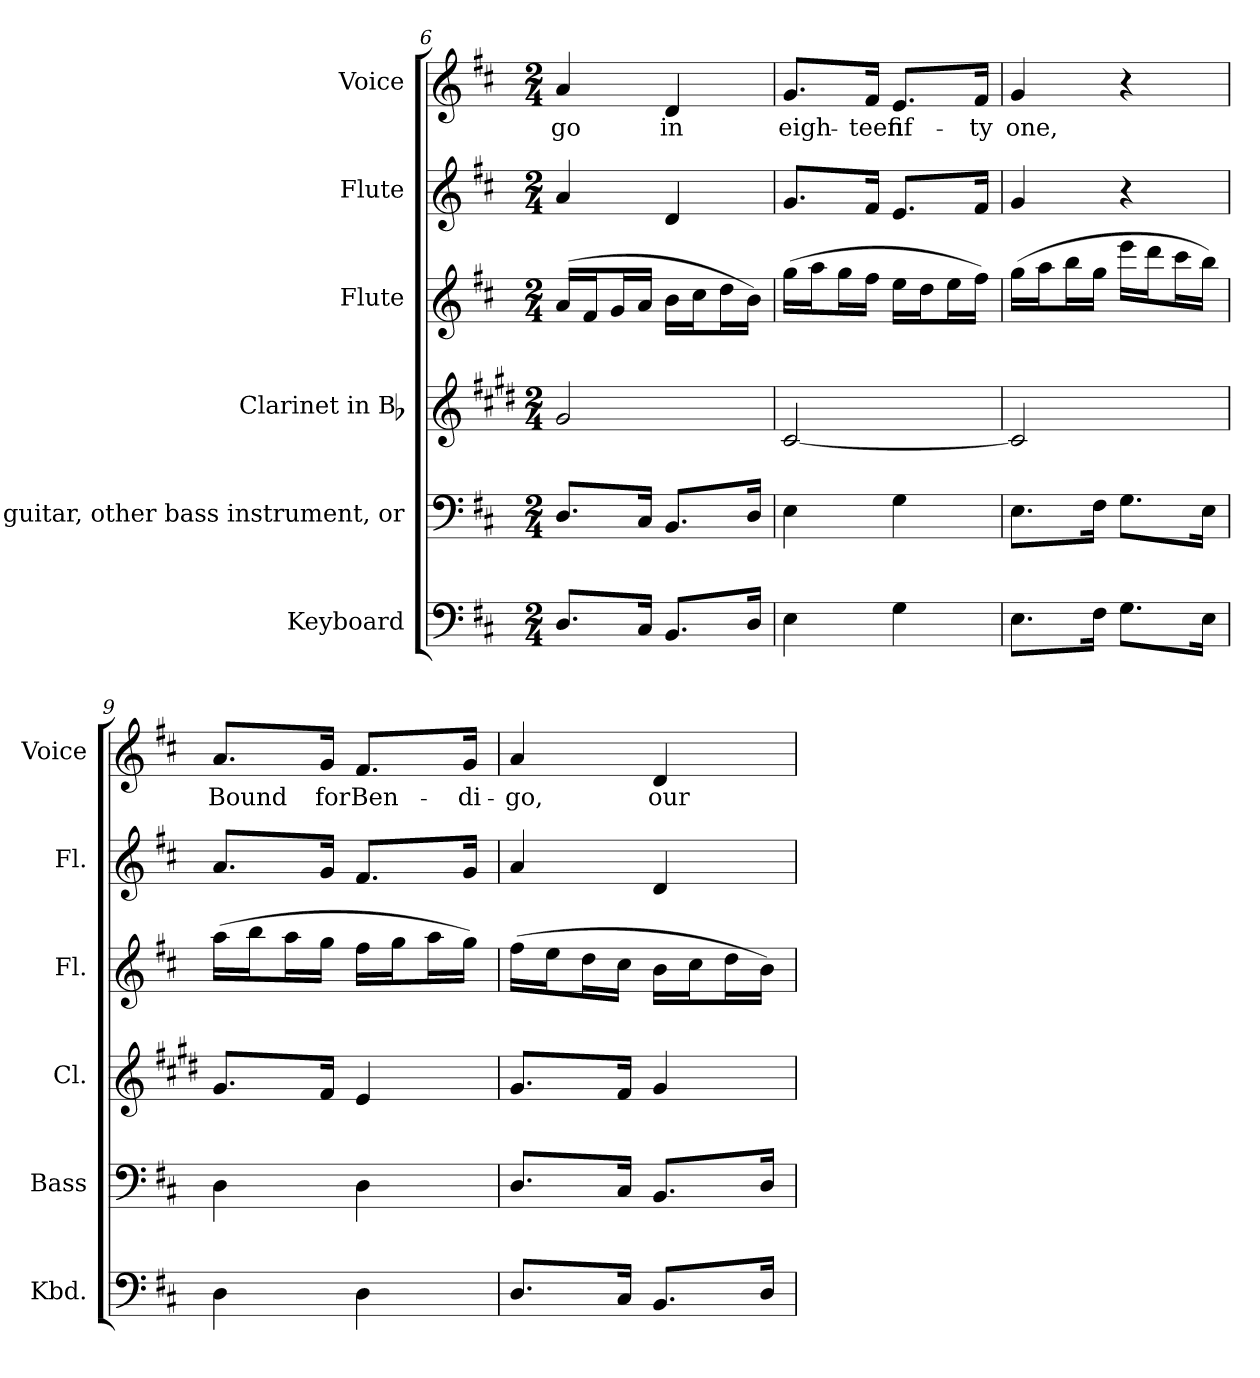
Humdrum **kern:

**kern	**kern	**kern	**kern	**kern	**kern	**text
*part6	*part5	*part4	*part3	*part2	*part1	*part1
*staff6	*staff5	*staff4	*staff3	*staff2	*staff1	*staff1
*I"Keyboard	*I"Bass guitar, other bass instrument,   or	*I"Clarinet in Bb	*I"Flute	*I"Flute	*I"Voice	*
*I'Kbd.	*I'Bass	*I'Cl.	*I'Fl.	*I'Fl.	*I'Voice	*
*clefF4	*clefF4	*clefG2	*clefG2	*clefG2	*clefG2	*
*	*ITrd7c12	*ITrd1c2	*	*	*	*
*k[f#c#]	*k[f#c#]	*k[f#c#]	*k[f#c#]	*k[f#c#]	*k[f#c#]	*
*D:	*D:	*D:	*D:	*D:	*D:	*
*M2/4	*M2/4	*M2/4	*M2/4	*M2/4	*M2/4	*
=6	=6	=6	=6	=6	=6	=6
!	!	!	!	!	!	!LO:LY:b:color=#000000
8.Di/L	8.DDi/L	2f#i/	(16ai/LL	4ai/	4ai/	-go
.	.	.	16f#i/J	.	.	.
.	.	.	16gi/L	.	.	.
16C#i/Jk	16CC#i/Jk	.	16ai/JJ	.	.	.
!	!	!	!	!	!	!LO:LY:b:color=#000000
8.BBi/L	8.BBBi/L	.	16bi\LL	4di/	4di/	in
.	.	.	16cc#i\J	.	.	.
.	.	.	16ddi\L	.	.	.
16Di/Jk	16DDi/Jk	.	16bi\JJ)	.	.	.
!!LO:LB:g=z
=7	=7	=7	=7	=7	=7	=7
!	!	!	!	!	!	!LO:LY:b:color=#000000
4Ei\	4EEi\	[2Bi/	(16ggi\LL	8.gi/L	8.gi/L	eigh-
.	.	.	16aai\J	.	.	.
.	.	.	16ggi\L	.	.	.
!	!	!	!	!	!	!LO:LY:b:color=#000000
.	.	.	16ff#i\JJ	16f#i/Jk	16f#i/Jk	-teen
!	!	!	!	!	!	!LO:LY:b:color=#000000
4Gi\	4GGi\	.	16eei\LL	8.ei/L	8.ei/L	fif-
.	.	.	16ddi\J	.	.	.
.	.	.	16eei\L	.	.	.
!	!	!	!	!	!	!LO:LY:b:color=#000000
.	.	.	16ff#i\JJ)	16f#i/Jk	16f#i/Jk	-ty
=8	=8	=8	=8	=8	=8	=8
!	!	!	!	!	!	!LO:LY:b:color=#000000
8.Ei\L	8.EEi\L	2Bi/]	(16ggi\LL	4gi/	4gi/	one,
.	.	.	16aai\J	.	.	.
.	.	.	16bbi\L	.	.	.
16F#i\Jk	16FF#i\Jk	.	16ggi\JJ	.	.	.
8.Gi\L	8.GGi\L	.	16eeei\LL	4r	4r	.
.	.	.	16dddi\J	.	.	.
.	.	.	16ccc#i\L	.	.	.
16Ei\Jk	16EEi\Jk	.	16bbi\JJ)	.	.	.
=9	=9	=9	=9	=9	=9	=9
!	!	!	!	!	!	!LO:LY:b:color=#000000
4Di\	4DDi\	8.f#i/L	(16aai\LL	8.ai/L	8.ai/L	Bound
.	.	.	16bbi\J	.	.	.
.	.	.	16aai\L	.	.	.
!	!	!	!	!	!	!LO:LY:b:color=#000000
.	.	16ei/Jk	16ggi\JJ	16gi/Jk	16gi/Jk	for
!	!	!	!	!	!	!LO:LY:b:color=#000000
4Di\	4DDi\	4di/	16ff#i\LL	8.f#i/L	8.f#i/L	Ben-
.	.	.	16ggi\J	.	.	.
.	.	.	16aai\L	.	.	.
!	!	!	!	!	!	!LO:LY:b:color=#000000
.	.	.	16ggi\JJ)	16gi/Jk	16gi/Jk	-di-
=10	=10	=10	=10	=10	=10	=10
!	!	!	!	!	!	!LO:LY:b:color=#000000
8.Di/L	8.DDi/L	8.f#i/L	(16ff#i\LL	4ai/	4ai/	-go,
.	.	.	16eei\J	.	.	.
.	.	.	16ddi\L	.	.	.
16C#i/Jk	16CC#i/Jk	16ei/Jk	16cc#i\JJ	.	.	.
!	!	!	!	!	!	!LO:LY:b:color=#000000
8.BBi/L	8.BBBi/L	4f#i/	16bi\LL	4di/	4di/	our
.	.	.	16cc#i\J	.	.	.
.	.	.	16ddi\L	.	.	.
16Di/Jk	16DDi/Jk	.	16bi\JJ)	.	.	.
=	=	=	=	=	=	=
*-	*-	*-	*-	*-	*-	*-
